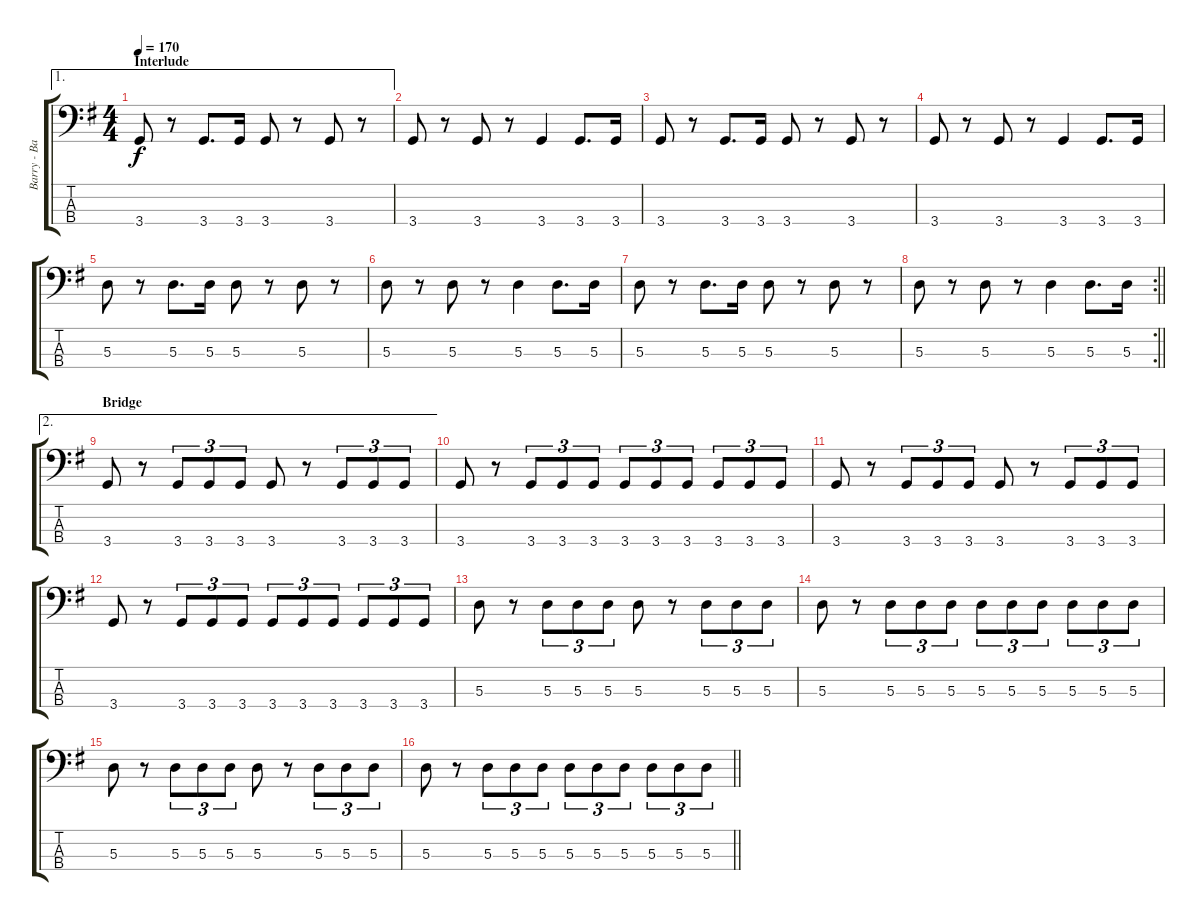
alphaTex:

\track ("Barry - Bass" "Barry - Ba") {instrument electricbasspick}
\staff {score tabs}
\tuning (G2 D2 A1 E1) {hide}
\ae 1
\ts (4 4)
\section ("" "Interlude")
\tempo 170
\clef f4
\ks g
3.4.8{dy f} r.8 3.4.8{d} 3.4.16 3.4.8 r.8 3.4.8 r.8 |
3.4.8 r.8 3.4.8 r.8 3.4.4 3.4.8{d} 3.4.16 |
3.4.8 r.8 3.4.8{d} 3.4.16 3.4.8 r.8 3.4.8 r.8 |
3.4.8 r.8 3.4.8 r.8 3.4.4 3.4.8{d} 3.4.16 |
5.3.8 r.8 5.3.8{d} 5.3.16 5.3.8 r.8 5.3.8 r.8 |
5.3.8 r.8 5.3.8 r.8 5.3.4 5.3.8{d} 5.3.16 |
5.3.8 r.8 5.3.8{d} 5.3.16 5.3.8 r.8 5.3.8 r.8 |
\rc 2
\barLineRight lightlight
5.3.8 r.8 5.3.8 r.8 5.3.4 5.3.8{d} 5.3.16 |
\ae 2
\section ("" "Bridge")
3.4.8 r.8 3.4.8{tu (3 2)} 3.4.8{tu (3 2)} 3.4.8{tu (3 2)} 3.4.8 r.8 3.4.8{tu (3 2)} 3.4.8{tu (3 2)} 3.4.8{tu (3 2)} |
3.4.8 r.8 3.4.8{tu (3 2)} 3.4.8{tu (3 2)} 3.4.8{tu (3 2)} 3.4.8{tu (3 2)} 3.4.8{tu (3 2)} 3.4.8{tu (3 2)} 3.4.8{tu (3 2)} 3.4.8{tu (3 2)} 3.4.8{tu (3 2)} |
3.4.8 r.8 3.4.8{tu (3 2)} 3.4.8{tu (3 2)} 3.4.8{tu (3 2)} 3.4.8 r.8 3.4.8{tu (3 2)} 3.4.8{tu (3 2)} 3.4.8{tu (3 2)} |
3.4.8 r.8 3.4.8{tu (3 2)} 3.4.8{tu (3 2)} 3.4.8{tu (3 2)} 3.4.8{tu (3 2)} 3.4.8{tu (3 2)} 3.4.8{tu (3 2)} 3.4.8{tu (3 2)} 3.4.8{tu (3 2)} 3.4.8{tu (3 2)} |
5.3.8 r.8 5.3.8{tu (3 2)} 5.3.8{tu (3 2)} 5.3.8{tu (3 2)} 5.3.8 r.8 5.3.8{tu (3 2)} 5.3.8{tu (3 2)} 5.3.8{tu (3 2)} |
5.3.8 r.8 5.3.8{tu (3 2)} 5.3.8{tu (3 2)} 5.3.8{tu (3 2)} 5.3.8{tu (3 2)} 5.3.8{tu (3 2)} 5.3.8{tu (3 2)} 5.3.8{tu (3 2)} 5.3.8{tu (3 2)} 5.3.8{tu (3 2)} |
5.3.8 r.8 5.3.8{tu (3 2)} 5.3.8{tu (3 2)} 5.3.8{tu (3 2)} 5.3.8 r.8 5.3.8{tu (3 2)} 5.3.8{tu (3 2)} 5.3.8{tu (3 2)} |
\barLineRight lightlight
5.3.8 r.8 5.3.8{tu (3 2)} 5.3.8{tu (3 2)} 5.3.8{tu (3 2)} 5.3.8{tu (3 2)} 5.3.8{tu (3 2)} 5.3.8{tu (3 2)} 5.3.8{tu (3 2)} 5.3.8{tu (3 2)} 5.3.8{tu (3 2)}
